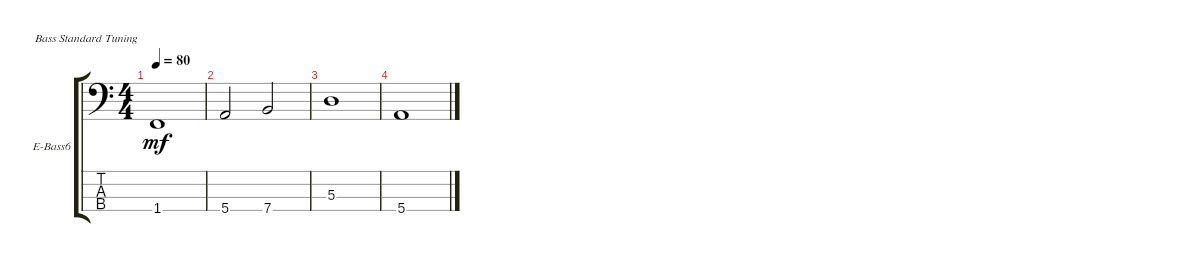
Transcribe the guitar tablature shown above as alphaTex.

\defaultSystemsLayout 4
\bracketExtendMode groupsimilarinstruments
\firstSystemTrackNameOrientation horizontal
\otherSystemsTrackNameOrientation horizontal
\track ("Electric Bass" "E-Bass6") {instrument electricbassfinger}
\staff {score tabs}
\tuning (G2 D2 A1 E1)
\ts (4 4)
\tempo 80
\clef f4
\ks c
1.4.1{dy mf} |
5.4.2 7.4.2 |
5.3.1 |
5.4.1
